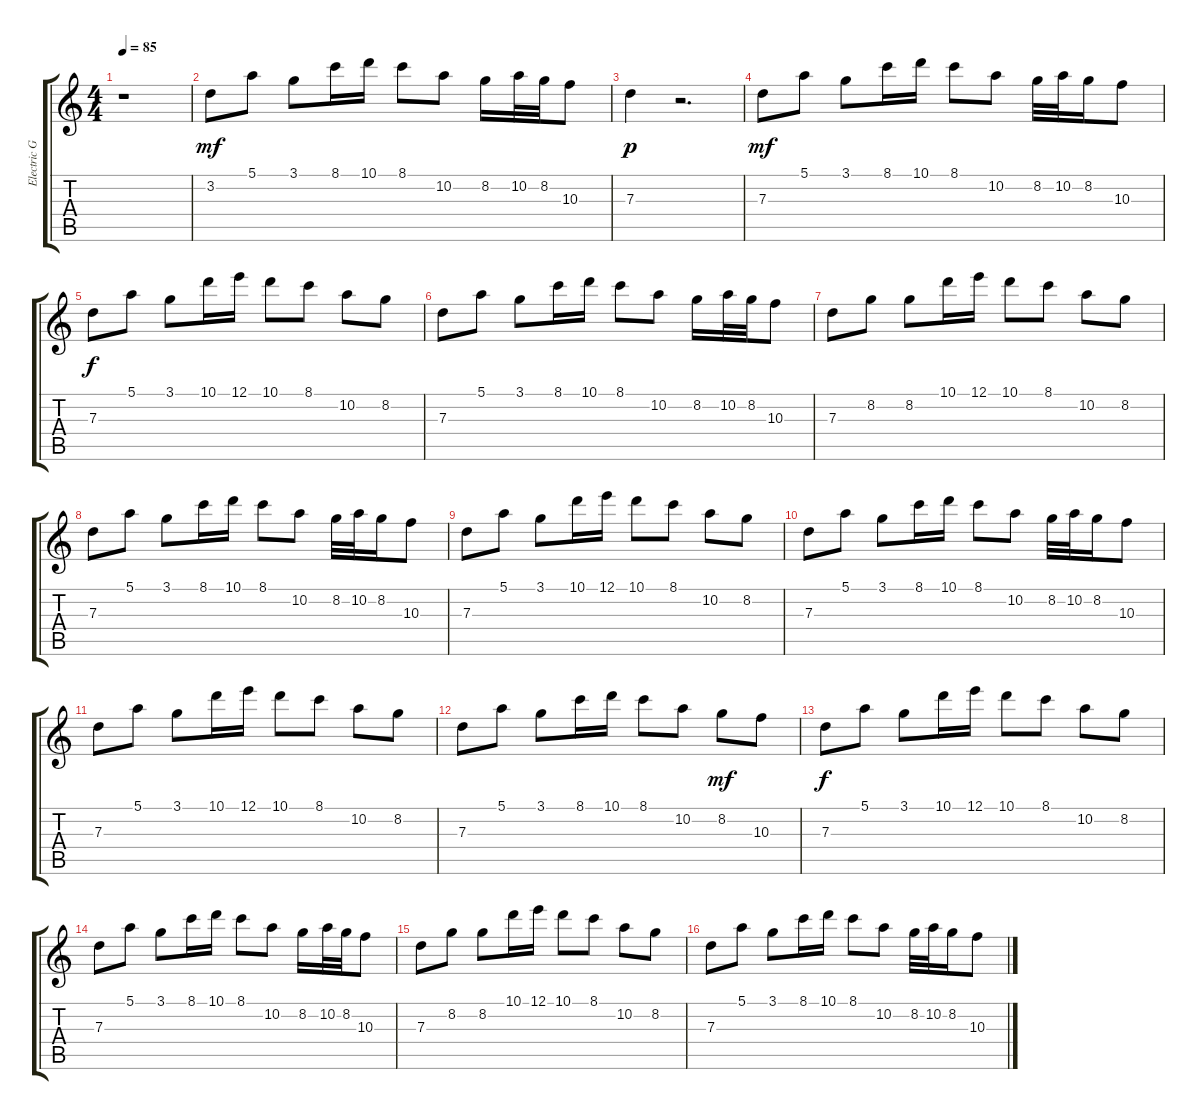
\track ("Electric Guitar 2" "Electric G") {instrument electricguitarclean}
\staff {score tabs}
\tuning (E4 B3 G3 D3 A2 E2) {hide}
\ts (4 4)
\tempo 85
\clef g2
\ks c
r.1{dy pp} |
3.2.8{dy mf balance 3} 5.1.8 3.1.8 8.1.16 10.1.16 8.1.8 10.2.8 8.2.16 10.2.32 8.2.32 10.3.8 |
7.3.4{dy p} r.2{d} |
7.3.8{dy mf} 5.1.8 3.1.8 8.1.16 10.1.16 8.1.8 10.2.8 8.2.32 10.2.32 8.2.16 10.3.8 |
7.3.8{dy f} 5.1.8 3.1.8 10.1.16 12.1.16 10.1.8 8.1.8 10.2.8 8.2.8 |
7.3.8 5.1.8 3.1.8 8.1.16 10.1.16 8.1.8 10.2.8 8.2.16 10.2.32 8.2.32 10.3.8 |
7.3.8 8.2.8 8.2.8 10.1.16 12.1.16 10.1.8 8.1.8 10.2.8 8.2.8 |
7.3.8 5.1.8 3.1.8 8.1.16 10.1.16 8.1.8 10.2.8 8.2.32 10.2.32 8.2.16 10.3.8 |
7.3.8 5.1.8 3.1.8 10.1.16 12.1.16 10.1.8 8.1.8 10.2.8 8.2.8 |
7.3.8 5.1.8 3.1.8 8.1.16 10.1.16 8.1.8 10.2.8 8.2.32 10.2.32 8.2.16 10.3.8 |
7.3.8 5.1.8 3.1.8 10.1.16 12.1.16 10.1.8 8.1.8 10.2.8 8.2.8 |
7.3.8 5.1.8 3.1.8 8.1.16 10.1.16 8.1.8 10.2.8 8.2.8{dy mf} 10.3.8 |
7.3.8{dy f} 5.1.8 3.1.8 10.1.16 12.1.16 10.1.8 8.1.8 10.2.8 8.2.8 |
7.3.8 5.1.8 3.1.8 8.1.16 10.1.16 8.1.8 10.2.8 8.2.16 10.2.32 8.2.32 10.3.8 |
7.3.8 8.2.8 8.2.8 10.1.16 12.1.16 10.1.8 8.1.8 10.2.8 8.2.8 |
7.3.8 5.1.8 3.1.8 8.1.16 10.1.16 8.1.8 10.2.8 8.2.32 10.2.32 8.2.16 10.3.8
